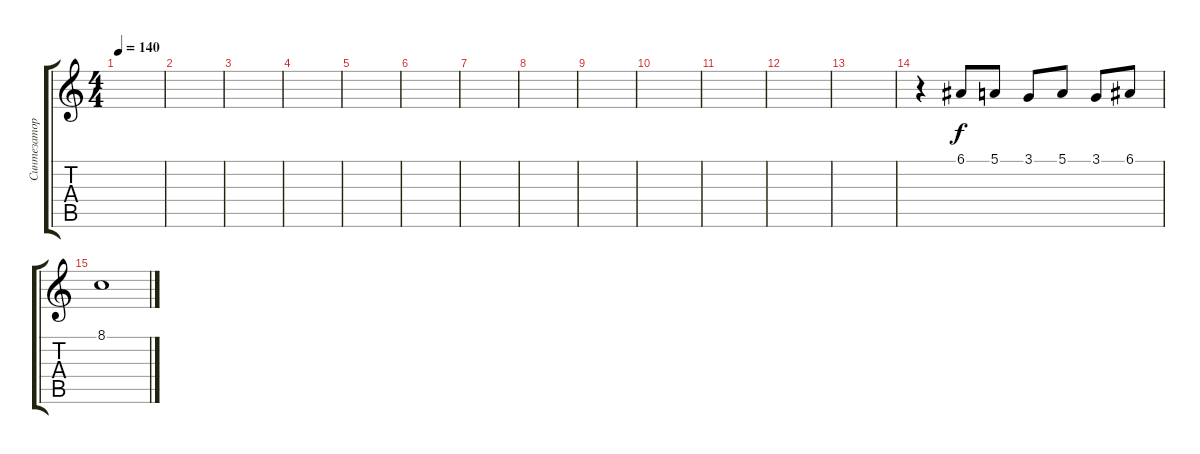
\track ("Синтезатор" "Синтезатор") {instrument koto}
\staff {score tabs}
\tuning (E4 B3 G3 D3 A2 E2) {hide}
\ts (4 4)
\tempo 140
\clef g2
\ks c
|
|
|
|
|
|
|
|
|
|
|
|
|
r.4 6.1.8 5.1.8 3.1.8 5.1.8 3.1.8 6.1.8 |
8.1.1
